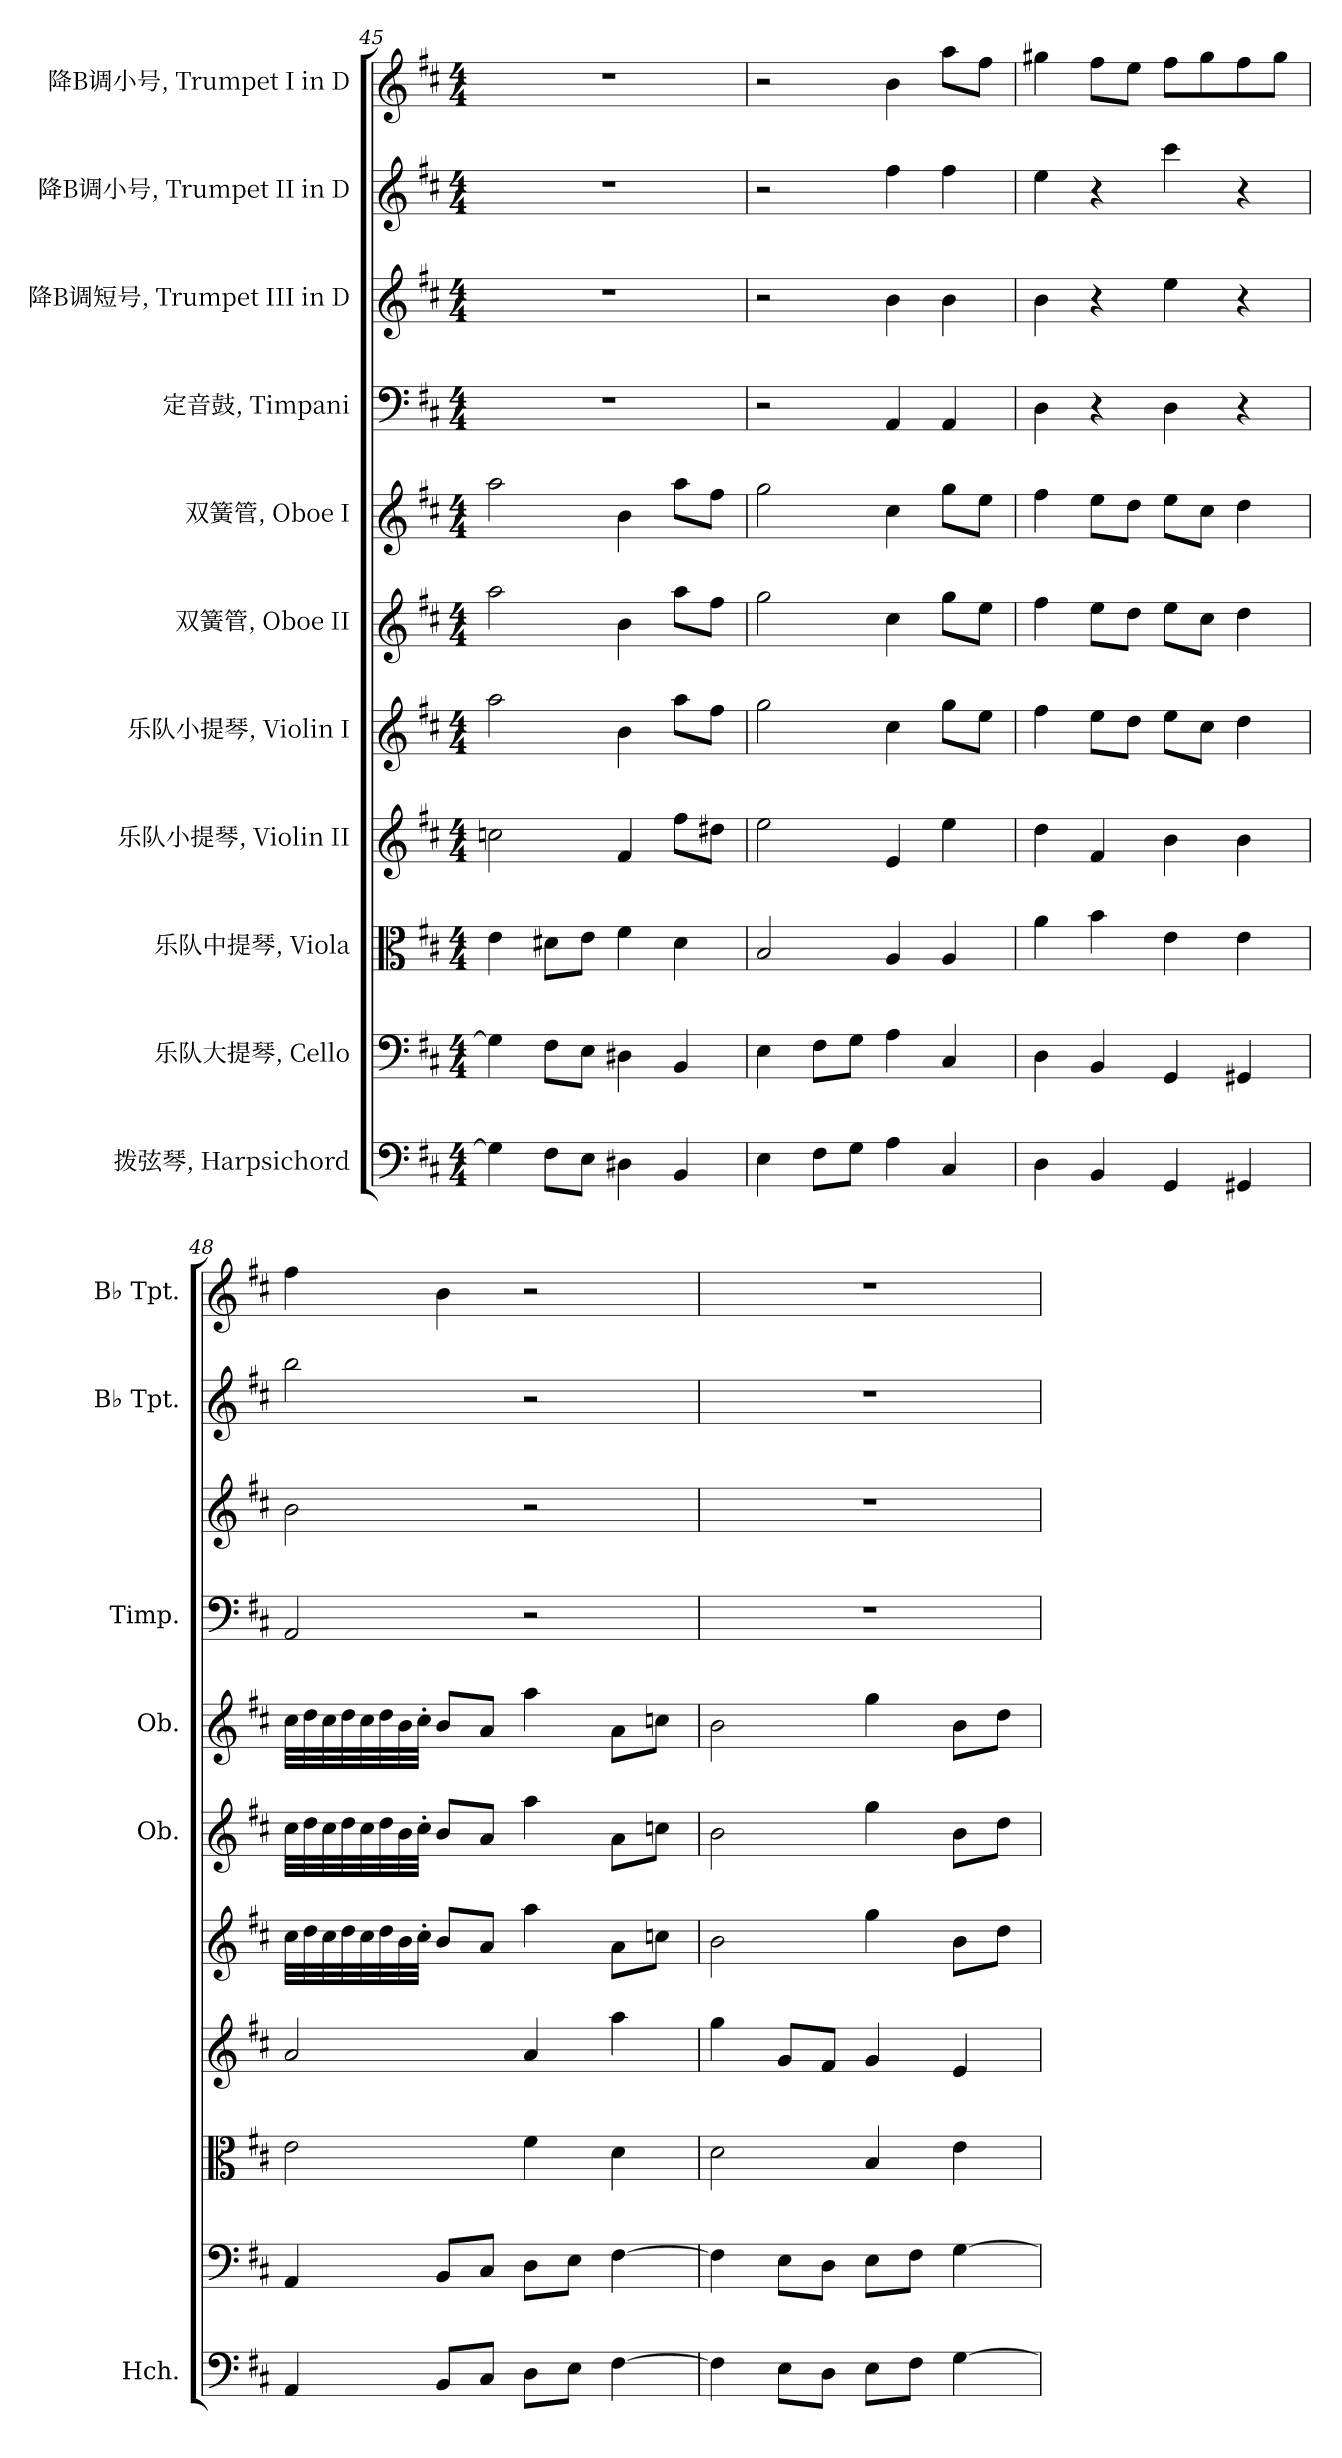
**kern	**kern	**kern	**kern	**kern	**kern	**kern	**kern	**kern	**kern	**kern
*part11	*part10	*part9	*part8	*part7	*part6	*part5	*part4	*part3	*part2	*part1
*staff11	*staff10	*staff9	*staff8	*staff7	*staff6	*staff5	*staff4	*staff3	*staff2	*staff1
*I"拨弦琴, Harpsichord	*I"乐队大提琴, Cello	*I"乐队中提琴, Viola	*I"乐队小提琴, Violin II	*I"乐队小提琴, Violin I	*I"双簧管, Oboe II	*I"双簧管, Oboe I	*I"定音鼓, Timpani	*I"降B调短号, Trumpet III in D	*I"降B调小号, Trumpet II in D	*I"降B调小号, Trumpet I in D
*I'Hch.	*	*	*	*	*I'Ob.	*I'Ob.	*I'Timp.	*	*I'B♭ Tpt.	*I'B♭ Tpt.
*clefF4	*clefF4	*clefC3	*clefG2	*clefG2	*clefG2	*clefG2	*clefF4	*clefG2	*clefG2	*clefG2
*	*	*	*	*	*	*	*	*ITrd1c2	*ITrd1c2	*ITrd1c2
*k[f#c#]	*k[f#c#]	*k[f#c#]	*k[f#c#]	*k[f#c#]	*k[f#c#]	*k[f#c#]	*k[f#c#]	*k[]	*k[]	*k[]
*M4/4	*M4/4	*M4/4	*M4/4	*M4/4	*M4/4	*M4/4	*M4/4	*M4/4	*M4/4	*M4/4
=45	=45	=45	=45	=45	=45	=45	=45	=45	=45	=45
4G\]	4G\]	4e\	2ccn\	2aa\	2aa\	2aa\	1r	1r	1r	1r
8F#\L	8F#\L	8d#X\L	.	.	.	.	.	.	.	.
8E\J	8E\J	8e\J	.	.	.	.	.	.	.	.
4D#X\	4D#X\	4f#\	4f#/	4b\	4b\	4b\	.	.	.	.
4BB/	4BB/	4d#\	8ff#\L	8aa\L	8aa\L	8aa\L	.	.	.	.
.	.	.	8dd#X\J	8ff#\J	8ff#\J	8ff#\J	.	.	.	.
=46	=46	=46	=46	=46	=46	=46	=46	=46	=46	=46
4E\	4E\	2B/	2ee\	2gg\	2gg\	2gg\	2r	2r	2r	2r
8F#\L	8F#\L	.	.	.	.	.	.	.	.	.
8G\J	8G\J	.	.	.	.	.	.	.	.	.
4A\	4A\	4A/	4e/	4cc#\	4cc#\	4cc#\	4AA/	4a\	4ee\	4a\
4C#/	4C#/	4A/	4ee\	8gg\L	8gg\L	8gg\L	4AA/	4a\	4ee\	8gg\L
.	.	.	.	8ee\J	8ee\J	8ee\J	.	.	.	8ee\J
=47	=47	=47	=47	=47	=47	=47	=47	=47	=47	=47
4D\	4D\	4a\	4dd\	4ff#\	4ff#\	4ff#\	4D\	4a\	4dd\	4ff#X\
4BB/	4BB/	4b\	4f#/	8ee\L	8ee\L	8ee\L	4r	4r	4r	8ee\L
.	.	.	.	8dd\J	8dd\J	8dd\J	.	.	.	8dd\J
4GG/	4GG/	4e\	4b\	8ee\L	8ee\L	8ee\L	4D\	4dd\	4bb\	8ee\L
.	.	.	.	8cc#\J	8cc#\J	8cc#\J	.	.	.	8ff#\
4GG#X/	4GG#X/	4e\	4b\	4dd\	4dd\	4dd\	4r	4r	4r	8ee\
.	.	.	.	.	.	.	.	.	.	8ff#\J
!!LO:PB:g=z
=48	=48	=48	=48	=48	=48	=48	=48	=48	=48	=48
4AA/	4AA/	2e\	2a/	32cc#\LLL	32cc#\LLL	32cc#\LLL	2AA/	2a\	2aa\	4ee\
.	.	.	.	32dd\	32dd\	32dd\	.	.	.	.
.	.	.	.	32cc#\	32cc#\	32cc#\	.	.	.	.
.	.	.	.	32dd\	32dd\	32dd\	.	.	.	.
.	.	.	.	32cc#\	32cc#\	32cc#\	.	.	.	.
.	.	.	.	32dd\	32dd\	32dd\	.	.	.	.
.	.	.	.	32b\	32b\	32b\	.	.	.	.
.	.	.	.	32cc#'\JJJ	32cc#'\JJJ	32cc#'\JJJ	.	.	.	.
8BB/L	8BB/L	.	.	8b/L	8b/L	8b/L	.	.	.	4a\
8C#/J	8C#/J	.	.	8a/J	8a/J	8a/J	.	.	.	.
8D\L	8D\L	4f#\	4a/	4aa\	4aa\	4aa\	2r	2r	2r	2r
8E\J	8E\J	.	.	.	.	.	.	.	.	.
[4F#\	[4F#\	4d\	4aa\	8a\L	8a\L	8a\L	.	.	.	.
.	.	.	.	8ccn\J	8ccn\J	8ccn\J	.	.	.	.
=49	=49	=49	=49	=49	=49	=49	=49	=49	=49	=49
4F#\]	4F#\]	2d\	4gg\	2b\	2b\	2b\	1r	1r	1r	1r
8E\L	8E\L	.	8g/L	.	.	.	.	.	.	.
8D\J	8D\J	.	8f#/J	.	.	.	.	.	.	.
8E\L	8E\L	4B/	4g/	4gg\	4gg\	4gg\	.	.	.	.
8F#\J	8F#\J	.	.	.	.	.	.	.	.	.
[4G\	[4G\	4e\	4e/	8b\L	8b\L	8b\L	.	.	.	.
.	.	.	.	8dd\J	8dd\J	8dd\J	.	.	.	.
=	=	=	=	=	=	=	=	=	=	=
*-	*-	*-	*-	*-	*-	*-	*-	*-	*-	*-
